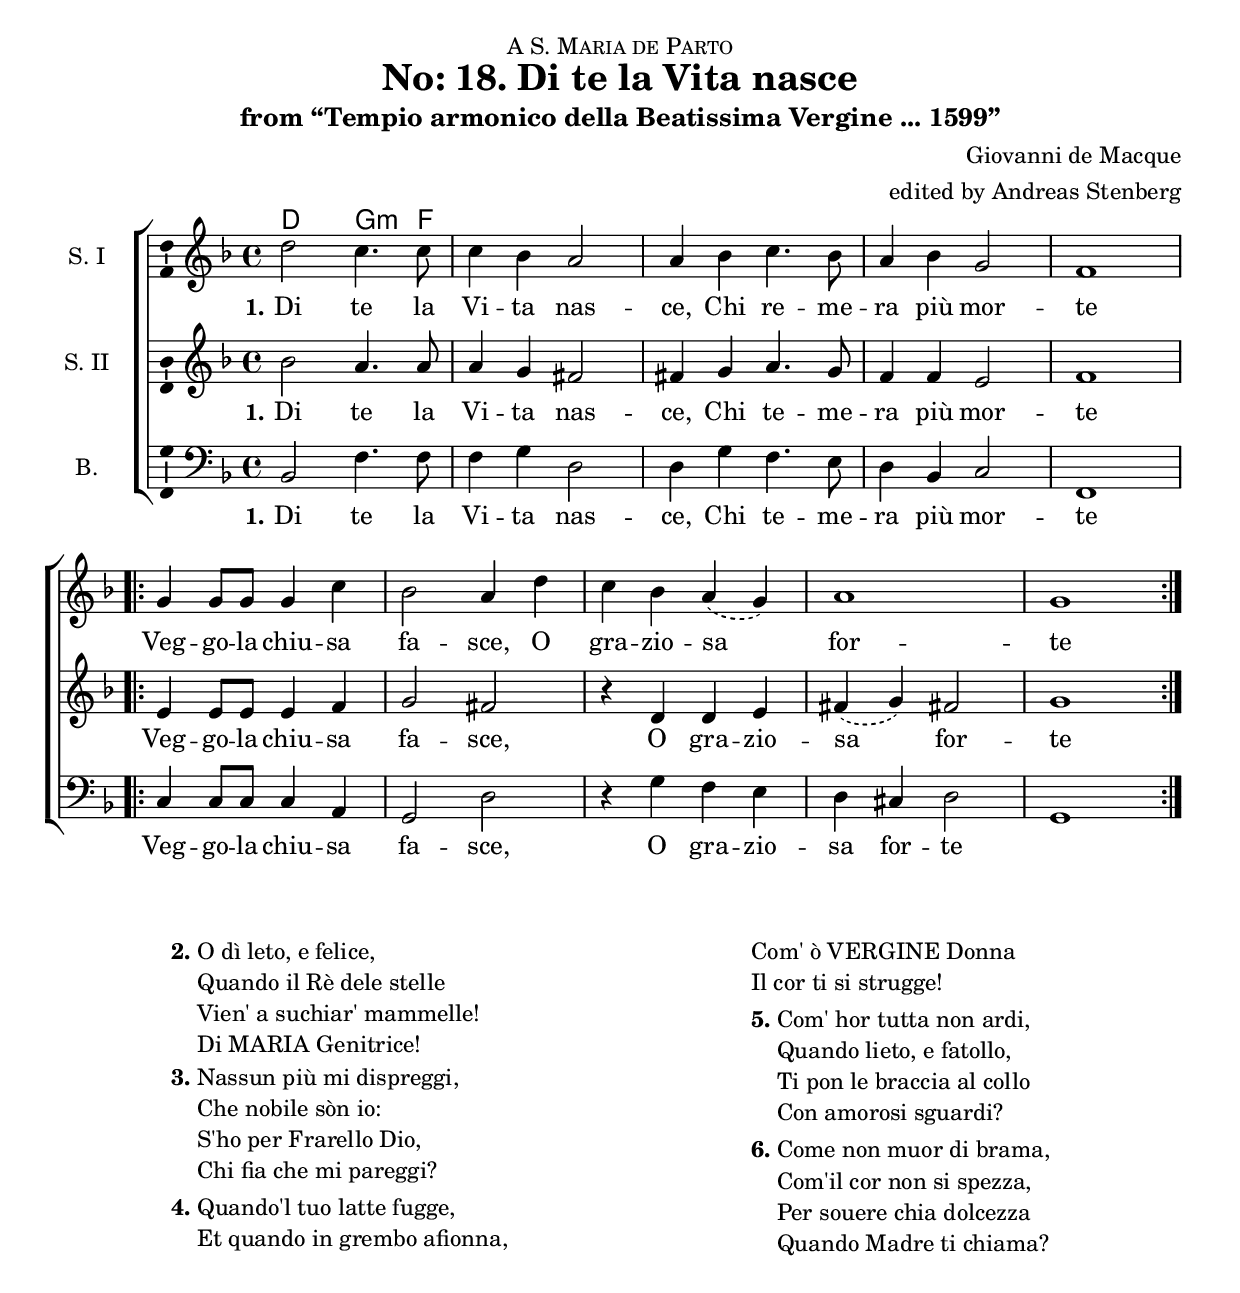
\version "2.22.0"
\language "deutsch"
\paper {
  first-page-number = #2
  print-all-headers = ##t
  ragged-bottom = ##t
  ragged-last-bottom = ##t
}
\tocItem \markup "No. 18. Di te la vita nasce"

\layout {
  \context {
    \Score
    \remove "Bar_number_engraver"
  }
}

global = {
  \key f \major
  \time 4/4
  \set Timing.defaultBarType ="!"
}

chordNames = \chordmode {
  \global
  % Chords follow here.
  \set chordChanges =##t
 d2 g4.:m f8
}

sopranoOne = \relative c' {
  \global
  % Music follows here.
  \slurDashed
%  \partial 2
  d'2
  c4. c8 c4 b4
  a2 a4 b4
  c4. b8 a4 b4
  g2
  f1
  \repeat vollta 2 {
   g4 g8 g8 g4 c4
   b2 a4 d4
   c4 b4 a4( g4)
   a1
   g1
  }
}

sopranoTwo = \relative c' {
  \global
  \slurDashed
  % Music follows here.
    b'2 a4. a8
    a4 g4 fis2
    fis4 g4 a4. g8
    f4 f4 e2
    f1
    \repeat volta 2 {
      e4 e8 e8 e4 f4
      g2 fis2
      r4 d4 d4 e4
      fis4( g4) fis!2
      g1
    }
}

bass = \relative c {
  \global
  \slurDashed
  % Music follows here.
  b2 f'4. f8
  f4 g4 d2
  d4 g4 f4. e8
  d4 b4 c2
  f,1
  \repeat volta 2 {
    c'4 c8 c8 c4 a4
    g2 d'2
    r4 g4 f4 e4
    d4 cis4 d2
    g,1
  }
}

sopranoOneVerse = \lyricmode {
  % Lyrics follow here.
    \set stanza = "1."
  % Lyrics follow here.
  Di te la Vi -- ta nas -- ce,
  Chi re -- me -- ra più mor -- te
  Veg -- go -- la chiu -- sa fa -- sce,
  O gra -- zio -- sa for -- te
}

sopranoTwoVerse = \lyricmode {
  % Lyrics follow here.
    \set stanza = "1."
  % Lyrics follow here.
  Di te la Vi -- ta nas -- ce,
  Chi te -- me -- ra più mor -- te
  Veg -- go -- la chiu -- sa fa -- sce,
  O gra -- zio -- sa for -- te
}

bassVerse = \lyricmode {
  % Lyrics follow here.
    \set stanza = "1."
  % Lyrics follow here.
  Di te la Vi -- ta nas -- ce,
  Chi te -- me -- ra più mor -- te
  Veg -- go -- la chiu -- sa fa -- sce,
  O gra -- zio -- sa for -- te
}

rehearsalMidi = #
(define-music-function
 (name midiInstrument lyrics) (string? string? ly:music?)
 #{
   \unfoldRepeats <<
     \new Staff = "soprano1" \new Voice = "soprano1" { \sopranoOne }
     \new Staff = "soprano2" \new Voice = "soprano2" { \sopranoTwo }
     \new Staff = "bass" \new Voice = "bass" { \bass }
     \context Staff = $name {
       \set Score.midiMinimumVolume = #0.5
       \set Score.midiMaximumVolume = #0.5
       \set Score.tempoWholesPerMinute = #(ly:make-moment 100 4)
       \set Staff.midiMinimumVolume = #0.8
       \set Staff.midiMaximumVolume = #1.0
       \set Staff.midiInstrument = $midiInstrument
     }
     \new Lyrics \with {
       alignBelowContext = $name
     } \lyricsto $name $lyrics
   >>
 #})

chordsPart =  \new ChordNames \with { midiInstrument = "acoustic guitar (nylon)"
 } \chordNames

choirPart = \new ChoirStaff <<
  \new Staff \with {
    midiInstrument = "choir aahs"
    instrumentName = "S. I"
    \consists "Ambitus_engraver"
  } { \sopranoOne }
  \addlyrics { \sopranoOneVerse }
  \new Staff \with {
    midiInstrument = "choir aahs"
    instrumentName = "S. II"
    \consists "Ambitus_engraver"
  } { \sopranoTwo }
  \addlyrics { \sopranoTwoVerse }
  \new Staff \with {
    midiInstrument = "choir aahs"
    instrumentName = "B."
    \clef "bass"
    \consists "Ambitus_engraver"
  } { \bass }
  \addlyrics { \bassVerse }
>>

\score {
  <<
    \chordsPart
    \choirPart
  >>
  \layout { }
\header {
  dedication = \markup { \smallCaps "A S. Maria de Parto" }
  title = "No: 18. Di te la Vita nasce"
  subtitle = "from “Tempio armonico della Beatissima Vergine ... 1599”"
  composer = "Giovanni de Macque"
  arranger = "edited by Andreas Stenberg"
  % Remove default LilyPond tagline
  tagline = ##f
}
}
\score {
  \unfoldRepeats
  <<
    \chordsPart
    \choirPart
  >>
  \midi {
    \tempo 4=180
  }
}

% Rehearsal MIDI files:
\book {
  \bookOutputSuffix "soprano1"
  \score {
    \rehearsalMidi "soprano1" "soprano sax" \sopranoOneVerse
    \midi { }
  }
}

\book {
  \bookOutputSuffix "soprano2"
  \score {
    \rehearsalMidi "soprano2" "soprano sax" \sopranoTwoVerse
    \midi { }
  }
}

\book {
  \bookOutputSuffix "bass"
  \score {
    \rehearsalMidi "bass" "soprano sax" \bassVerse
    \midi { }
  }
}

%\pageBreak

\markup {
  \column {
    \vspace #1.2
    \fill-line {
      \hspace #0.2
      \column {
      \line { \bold "2." \justify-string "O dì leto, e felice,

Quando il Rè dele stelle

Vien' a suchiar' mammelle!

Di MARIA Genitrice!" }
      \vspace #0.5
      \line { \bold "3." \justify-string "Nassun più mi dispreggi,

Che nobile sòn io:

S'ho per Frarello Dio,

Chi fia che mi pareggi?" }
      \vspace #0.5
      \line { \bold "4." \justify-string "Quando'l tuo latte fugge,

Et quando in grembo afionna," }
      \vspace #0.5
      }
      \hspace #0.2
      \column {
      \line { \bold "" \justify-string "Com' ò VERGINE Donna

Il cor ti si strugge!" }
      \vspace #0.5
            \line { \bold "5." \justify-string "Com' hor tutta non ardi,

Quando lieto, e fatollo,

Ti pon le braccia al collo

Con amorosi sguardi?" }
      \vspace #0.5
      \line { \bold "6." \justify-string "Come non muor di brama,

Com'il cor non si spezza,

Per souere chia dolcezza

Quando Madre ti chiama?" }
      \vspace #0.5

      }
      \hspace #0.2
    }
  }
}